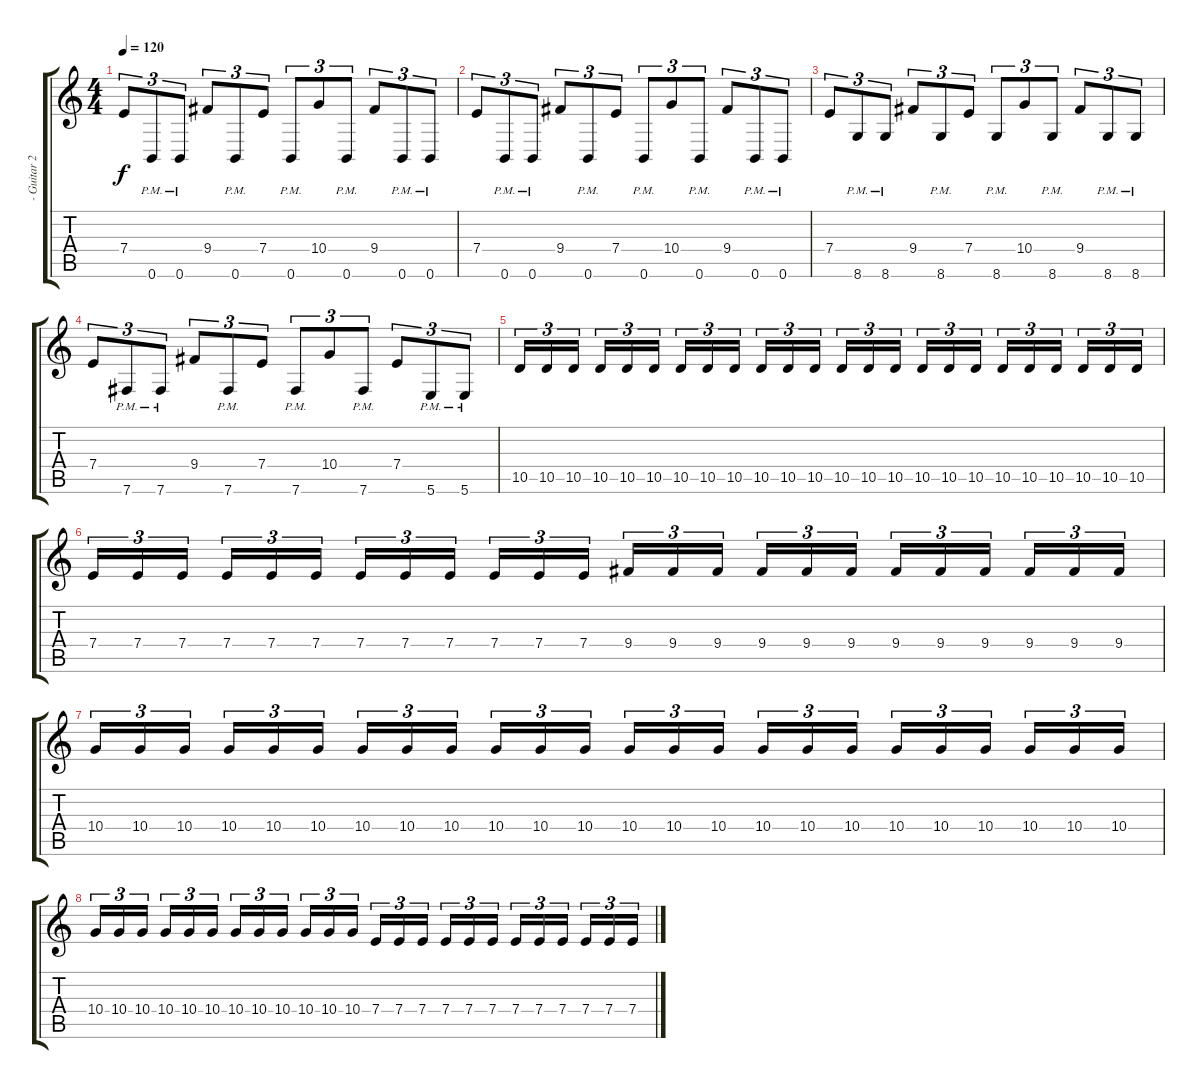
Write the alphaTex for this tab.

\track ("- Guitar 2 -" "- Guitar 2") {instrument distortionguitar}
\staff {score tabs}
\tuning (B3 Gb3 D3 A2 E2 B1) {hide}
\ts (4 4)
\tempo 120
\clef g2
\ks c
7.4.8{tu (3 2) dy f} 0.6{pm}.8{tu (3 2)} 0.6{pm}.8{tu (3 2)} 9.4.8{tu (3 2)} 0.6{pm}.8{tu (3 2)} 7.4.8{tu (3 2)} 0.6{pm}.8{tu (3 2)} 10.4.8{tu (3 2)} 0.6{pm}.8{tu (3 2)} 9.4.8{tu (3 2)} 0.6{pm}.8{tu (3 2)} 0.6{pm}.8{tu (3 2)} |
7.4.8{tu (3 2)} 0.6{pm}.8{tu (3 2)} 0.6{pm}.8{tu (3 2)} 9.4.8{tu (3 2)} 0.6{pm}.8{tu (3 2)} 7.4.8{tu (3 2)} 0.6{pm}.8{tu (3 2)} 10.4.8{tu (3 2)} 0.6{pm}.8{tu (3 2)} 9.4.8{tu (3 2)} 0.6{pm}.8{tu (3 2)} 0.6{pm}.8{tu (3 2)} |
7.4.8{tu (3 2)} 8.6{pm}.8{tu (3 2)} 8.6{pm}.8{tu (3 2)} 9.4.8{tu (3 2)} 8.6{pm}.8{tu (3 2)} 7.4.8{tu (3 2)} 8.6{pm}.8{tu (3 2)} 10.4.8{tu (3 2)} 8.6{pm}.8{tu (3 2)} 9.4.8{tu (3 2)} 8.6{pm}.8{tu (3 2)} 8.6{pm}.8{tu (3 2)} |
7.4.8{tu (3 2)} 7.6{pm}.8{tu (3 2)} 7.6{pm}.8{tu (3 2)} 9.4.8{tu (3 2)} 7.6{pm}.8{tu (3 2)} 7.4.8{tu (3 2)} 7.6{pm}.8{tu (3 2)} 10.4.8{tu (3 2)} 7.6{pm}.8{tu (3 2)} 7.4.8{tu (3 2)} 5.6{pm}.8{tu (3 2)} 5.6{pm}.8{tu (3 2)} |
10.5.16{tu (3 2)} 10.5.16{tu (3 2)} 10.5.16{tu (3 2)} 10.5.16{tu (3 2)} 10.5.16{tu (3 2)} 10.5.16{tu (3 2)} 10.5.16{tu (3 2)} 10.5.16{tu (3 2)} 10.5.16{tu (3 2)} 10.5.16{tu (3 2)} 10.5.16{tu (3 2)} 10.5.16{tu (3 2)} 10.5.16{tu (3 2)} 10.5.16{tu (3 2)} 10.5.16{tu (3 2)} 10.5.16{tu (3 2)} 10.5.16{tu (3 2)} 10.5.16{tu (3 2)} 10.5.16{tu (3 2)} 10.5.16{tu (3 2)} 10.5.16{tu (3 2)} 10.5.16{tu (3 2)} 10.5.16{tu (3 2)} 10.5.16{tu (3 2)} |
7.4.16{tu (3 2)} 7.4.16{tu (3 2)} 7.4.16{tu (3 2)} 7.4.16{tu (3 2)} 7.4.16{tu (3 2)} 7.4.16{tu (3 2)} 7.4.16{tu (3 2)} 7.4.16{tu (3 2)} 7.4.16{tu (3 2)} 7.4.16{tu (3 2)} 7.4.16{tu (3 2)} 7.4.16{tu (3 2)} 9.4.16{tu (3 2)} 9.4.16{tu (3 2)} 9.4.16{tu (3 2)} 9.4.16{tu (3 2)} 9.4.16{tu (3 2)} 9.4.16{tu (3 2)} 9.4.16{tu (3 2)} 9.4.16{tu (3 2)} 9.4.16{tu (3 2)} 9.4.16{tu (3 2)} 9.4.16{tu (3 2)} 9.4.16{tu (3 2)} |
10.4.16{tu (3 2)} 10.4.16{tu (3 2)} 10.4.16{tu (3 2)} 10.4.16{tu (3 2)} 10.4.16{tu (3 2)} 10.4.16{tu (3 2)} 10.4.16{tu (3 2)} 10.4.16{tu (3 2)} 10.4.16{tu (3 2)} 10.4.16{tu (3 2)} 10.4.16{tu (3 2)} 10.4.16{tu (3 2)} 10.4.16{tu (3 2)} 10.4.16{tu (3 2)} 10.4.16{tu (3 2)} 10.4.16{tu (3 2)} 10.4.16{tu (3 2)} 10.4.16{tu (3 2)} 10.4.16{tu (3 2)} 10.4.16{tu (3 2)} 10.4.16{tu (3 2)} 10.4.16{tu (3 2)} 10.4.16{tu (3 2)} 10.4.16{tu (3 2)} |
10.4.16{tu (3 2)} 10.4.16{tu (3 2)} 10.4.16{tu (3 2)} 10.4.16{tu (3 2)} 10.4.16{tu (3 2)} 10.4.16{tu (3 2)} 10.4.16{tu (3 2)} 10.4.16{tu (3 2)} 10.4.16{tu (3 2)} 10.4.16{tu (3 2)} 10.4.16{tu (3 2)} 10.4.16{tu (3 2)} 7.4.16{tu (3 2)} 7.4.16{tu (3 2)} 7.4.16{tu (3 2)} 7.4.16{tu (3 2)} 7.4.16{tu (3 2)} 7.4.16{tu (3 2)} 7.4.16{tu (3 2)} 7.4.16{tu (3 2)} 7.4.16{tu (3 2)} 7.4.16{tu (3 2)} 7.4.16{tu (3 2)} 7.4.16{tu (3 2)}
